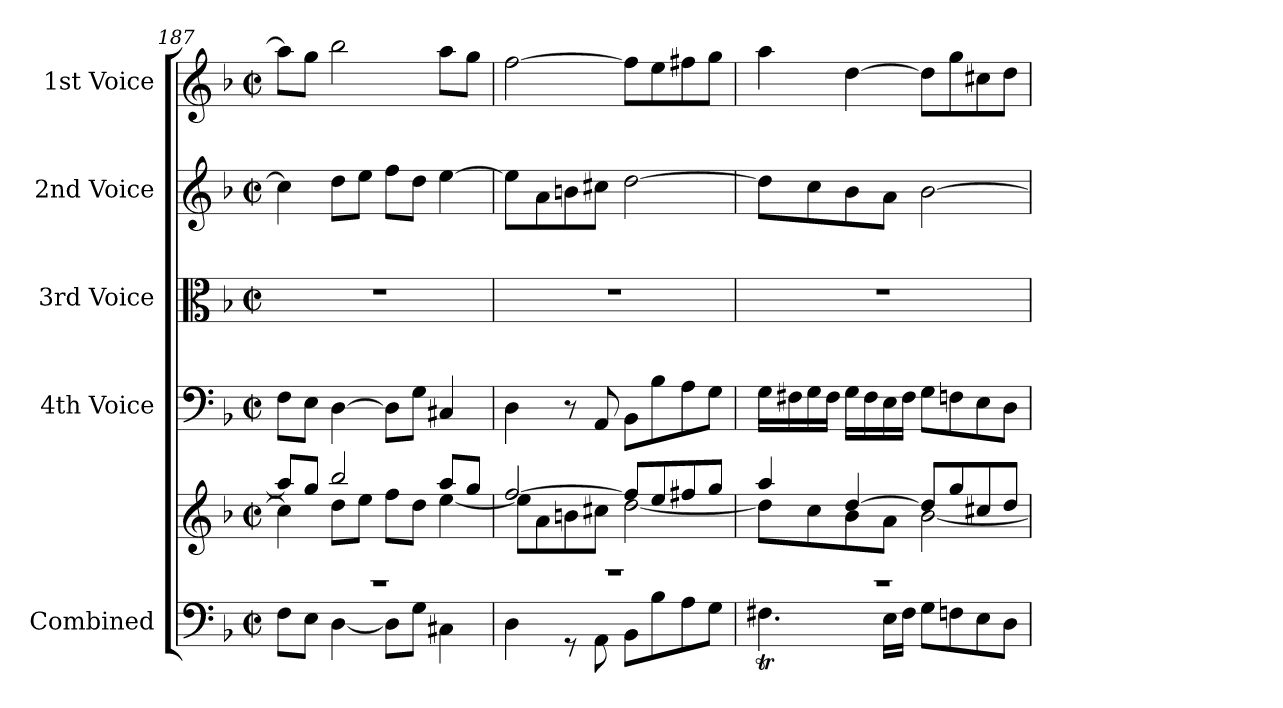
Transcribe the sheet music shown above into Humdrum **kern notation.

**kern	**kern	**kern	**kern	**kern	**kern
*part5	*part5	*part4	*part3	*part2	*part1
*staff6	*staff5	*staff4	*staff3	*staff2	*staff1
*I"Combined	*	*I"4th Voice	*I"3rd Voice	*I"2nd Voice	*I"1st Voice
*clefF4	*clefG2	*clefF4	*clefC3	*clefG2	*clefG2
*k[b-]	*k[b-]	*k[b-]	*k[b-]	*k[b-]	*k[b-]
*M2/2	*M2/2	*M2/2	*M2/2	*M2/2	*M2/2
*met(c|)	*met(c|)	*met(c|)	*met(c|)	*met(c|)	*met(c|)
=187	=187	=187	=187	=187	=187
*^	*^	*	*	*	*
1r	8F\L	8aa/L]	4cc#\]	8F\L	1r	4cc#\]	8aa\L]
.	8E\J	8gg/J	.	8E\J	.	.	8gg\J
.	[4D\	2bb-/	8dd\L	[4D\	.	8dd\L	2bb-\
.	.	.	8ee\J	.	.	8ee\J	.
.	8D\L]	.	8ff\L	8D\L]	.	8ff\L	.
.	8G\J	.	8dd\J	8G\J	.	8dd\J	.
.	4C#X\	8aa/L	[4ee\	4C#X/	.	[4ee\	8aa\L
.	.	8gg/J	.	.	.	.	8gg\J
=188	=188	=188	=188	=188	=188	=188	=188
1r	4D\	[2ff/	8ee\L]	4D\	1r	8ee\L]	[2ff\
.	.	.	8a\	.	.	8a\	.
.	8r	.	8bn\	8r	.	8bn\	.
.	8AA\	.	8cc#X\J	8AA/	.	8cc#X\J	.
.	8BB-\L	8ff/L]	[2dd\	8BB-\L	.	[2dd\	8ff\L]
.	8B-\	8ee/	.	8B-\	.	.	8ee\
.	8A\	8ff#X/	.	8A\	.	.	8ff#X\
.	8G\J	8gg/J	.	8G\J	.	.	8gg\J
!!LO:PB:g=z
=189	=189	=189	=189	=189	=189	=189	=189
1r	4.F#Xt\	4aa/	8dd\L]	16G\LL	1r	8dd\L]	4aa\
.	.	.	.	16F#X\	.	.	.
.	.	.	8cc\	16G\	.	8cc\	.
.	.	.	.	16F#\JJ	.	.	.
.	.	[4dd/	8b-\	16G\LL	.	8b-\	[4dd\
.	.	.	.	16F#\	.	.	.
.	16E\LL	.	8a\J	16E\	.	8a\J	.
.	16F#\JJ	.	.	16F#\JJ	.	.	.
.	8G\L	8dd/L]	[2b-\	8G\L	.	[2b-\	8dd\L]
.	8Fn\	8gg/	.	8Fn\	.	.	8gg\
.	8E\	8cc#X/	.	8E\	.	.	8cc#X\
.	8D\J	8dd/J	.	8D\J	.	.	8dd\J
*v	*v	*	*	*	*	*	*
*	*v	*v	*	*	*	*
=	=	=	=	=	=
*-	*-	*-	*-	*-	*-
